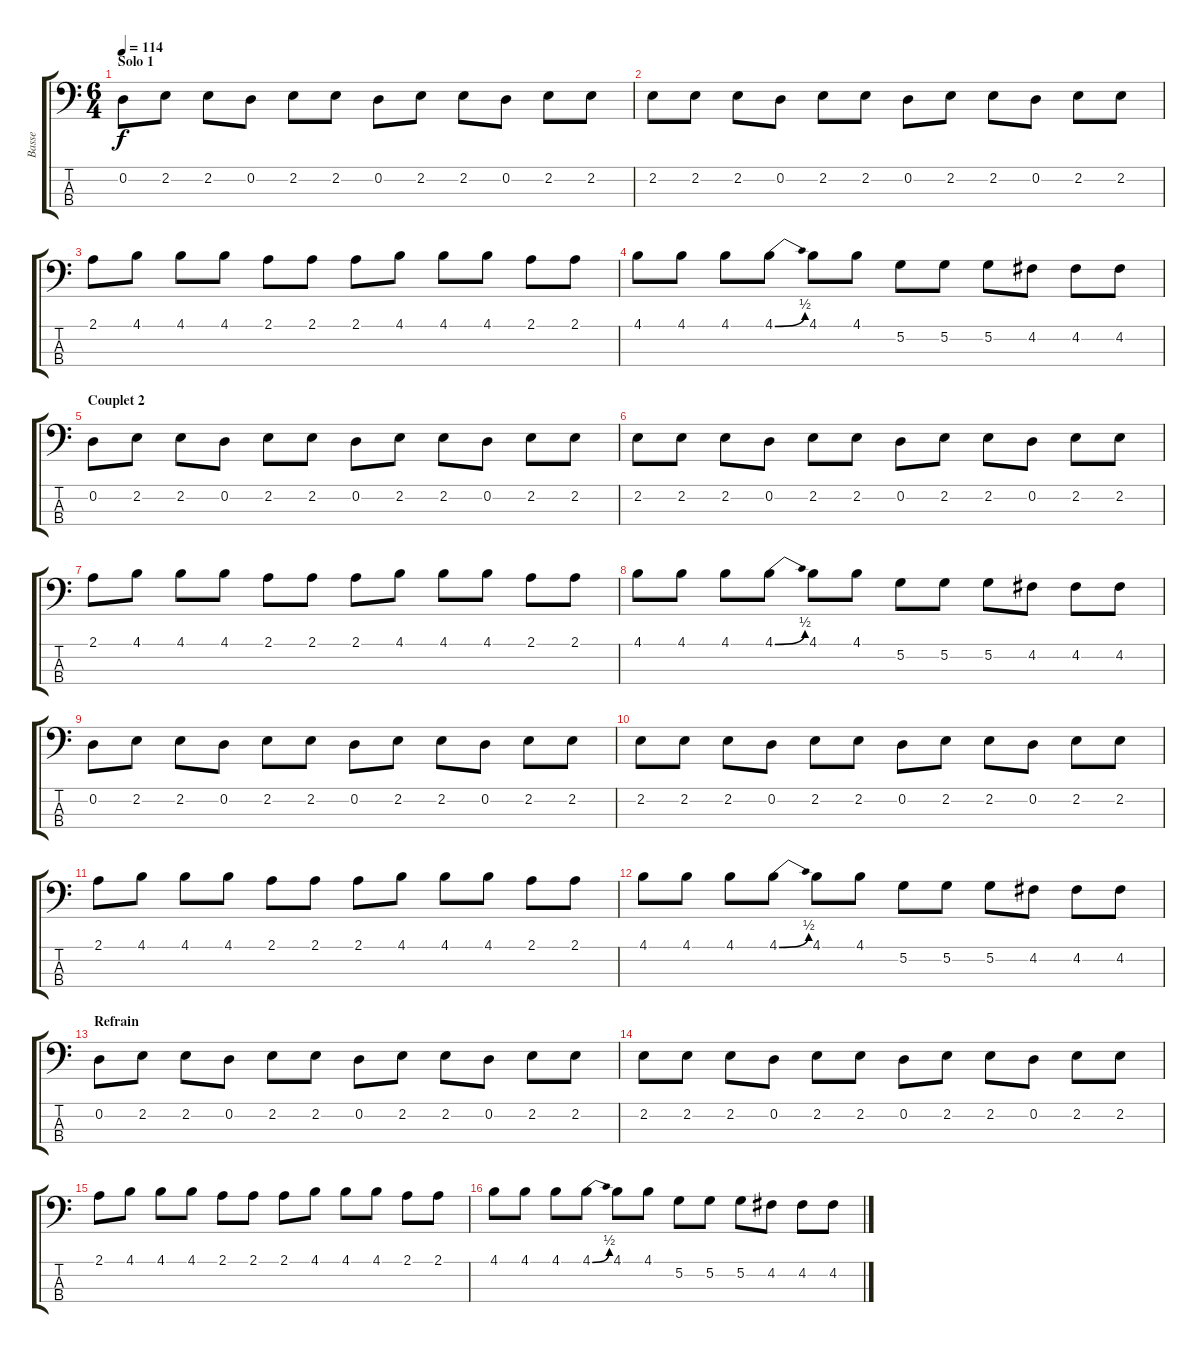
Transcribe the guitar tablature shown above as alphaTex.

\track ("Basse" "Basse") {instrument electricbassfinger}
\staff {score tabs}
\tuning (G2 D2 A1 E1) {hide}
\ts (6 4)
\section ("" "Solo 1")
\tempo 114
\clef f4
\ks c
0.2.8{dy f} 2.2.8 2.2.8 0.2.8 2.2.8 2.2.8 0.2.8 2.2.8 2.2.8 0.2.8 2.2.8 2.2.8 |
2.2.8 2.2.8 2.2.8 0.2.8 2.2.8 2.2.8 0.2.8 2.2.8 2.2.8 0.2.8 2.2.8 2.2.8 |
2.1.8 4.1.8 4.1.8 4.1.8 2.1.8 2.1.8 2.1.8 4.1.8 4.1.8 4.1.8 2.1.8 2.1.8 |
4.1.8 4.1.8 4.1.8 4.1{be (bend 0 0 60 2)}.8 4.1.8 4.1.8 5.2.8 5.2.8 5.2.8 4.2.8 4.2.8 4.2.8 |
\section ("" "Couplet 2")
0.2.8 2.2.8 2.2.8 0.2.8 2.2.8 2.2.8 0.2.8 2.2.8 2.2.8 0.2.8 2.2.8 2.2.8 |
2.2.8 2.2.8 2.2.8 0.2.8 2.2.8 2.2.8 0.2.8 2.2.8 2.2.8 0.2.8 2.2.8 2.2.8 |
2.1.8 4.1.8 4.1.8 4.1.8 2.1.8 2.1.8 2.1.8 4.1.8 4.1.8 4.1.8 2.1.8 2.1.8 |
4.1.8 4.1.8 4.1.8 4.1{be (bend 0 0 60 2)}.8 4.1.8 4.1.8 5.2.8 5.2.8 5.2.8 4.2.8 4.2.8 4.2.8 |
0.2.8 2.2.8 2.2.8 0.2.8 2.2.8 2.2.8 0.2.8 2.2.8 2.2.8 0.2.8 2.2.8 2.2.8 |
2.2.8 2.2.8 2.2.8 0.2.8 2.2.8 2.2.8 0.2.8 2.2.8 2.2.8 0.2.8 2.2.8 2.2.8 |
2.1.8 4.1.8 4.1.8 4.1.8 2.1.8 2.1.8 2.1.8 4.1.8 4.1.8 4.1.8 2.1.8 2.1.8 |
4.1.8 4.1.8 4.1.8 4.1{be (bend 0 0 60 2)}.8 4.1.8 4.1.8 5.2.8 5.2.8 5.2.8 4.2.8 4.2.8 4.2.8 |
\section ("" "Refrain")
0.2.8 2.2.8 2.2.8 0.2.8 2.2.8 2.2.8 0.2.8 2.2.8 2.2.8 0.2.8 2.2.8 2.2.8 |
2.2.8 2.2.8 2.2.8 0.2.8 2.2.8 2.2.8 0.2.8 2.2.8 2.2.8 0.2.8 2.2.8 2.2.8 |
2.1.8 4.1.8 4.1.8 4.1.8 2.1.8 2.1.8 2.1.8 4.1.8 4.1.8 4.1.8 2.1.8 2.1.8 |
4.1.8 4.1.8 4.1.8 4.1{be (bend 0 0 60 2)}.8 4.1.8 4.1.8 5.2.8 5.2.8 5.2.8 4.2.8 4.2.8 4.2.8
